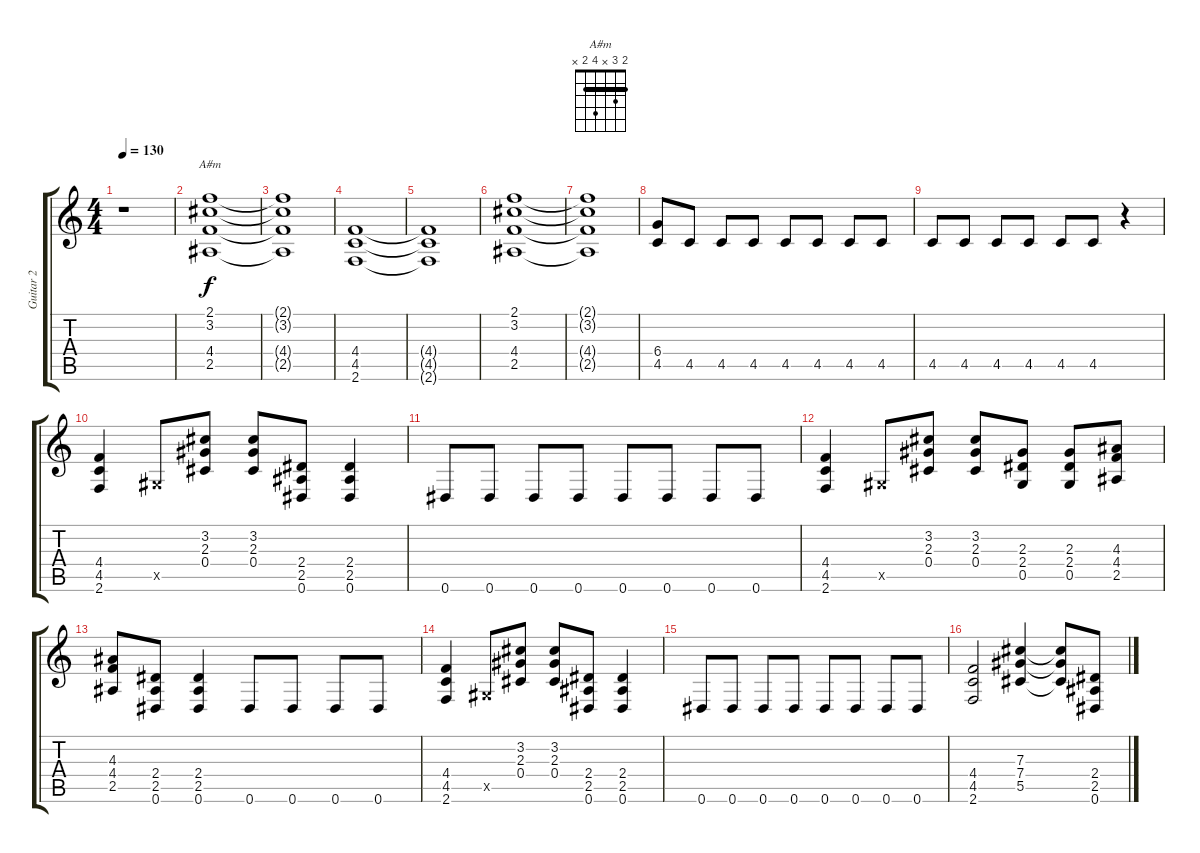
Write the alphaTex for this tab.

\track ("Guitar 2" "Guitar 2") {instrument distortionguitar}
\staff {score tabs}
\tuning (Eb4 Bb3 Gb3 Db3 Ab2 Eb2) {hide}
\chord ("A#m" 2 3 x 4 2 x) {barre 2}
\ts (4 4)
\tempo 130
\clef g2
\ks c
r.1{dy f} |
(2.1 3.2 4.4 2.5).1{ch "A#m"} |
(2.1{t} 3.2{t} 4.4{t} 2.5{t}).1 |
(4.4 4.5 2.6).1 |
(4.4{t} 4.5{t} 2.6{t}).1 |
(2.1 3.2 4.4 2.5).1 |
(2.1{t} 3.2{t} 4.4{t} 2.5{t}).1 |
(6.4 4.5).8 4.5.8 4.5.8 4.5.8 4.5.8 4.5.8 4.5.8 4.5.8 |
4.5.8 4.5.8 4.5.8 4.5.8 4.5.8 4.5.8 r.4 |
(4.4 4.5 2.6).4 0.5{x}.8 (3.2 2.3 0.4).8 (3.2 2.3 0.4).8 (2.4 2.5 0.6).8 (2.4 2.5 0.6).4 |
0.6.8 0.6.8 0.6.8 0.6.8 0.6.8 0.6.8 0.6.8 0.6.8 |
(4.4 4.5 2.6).4 0.5{x}.8 (3.2 2.3 0.4).8 (3.2 2.3 0.4).8 (2.3 2.4 0.5).8 (2.3 2.4 0.5).8 (4.3 4.4 2.5).8 |
(4.3 4.4 2.5).8 (2.4 2.5 0.6).8 (2.4 2.5 0.6).4 0.6.8 0.6.8 0.6.8 0.6.8 |
(4.4 4.5 2.6).4 0.5{x}.8 (3.2 2.3 0.4).8 (3.2 2.3 0.4).8 (2.4 2.5 0.6).8 (2.4 2.5 0.6).4 |
0.6.8 0.6.8 0.6.8 0.6.8 0.6.8 0.6.8 0.6.8 0.6.8 |
(4.4 4.5 2.6).2 (7.3 7.4 5.5).4 (7.3{t} 7.4{t} 5.5{t}).8 (2.4 2.5 0.6).8
